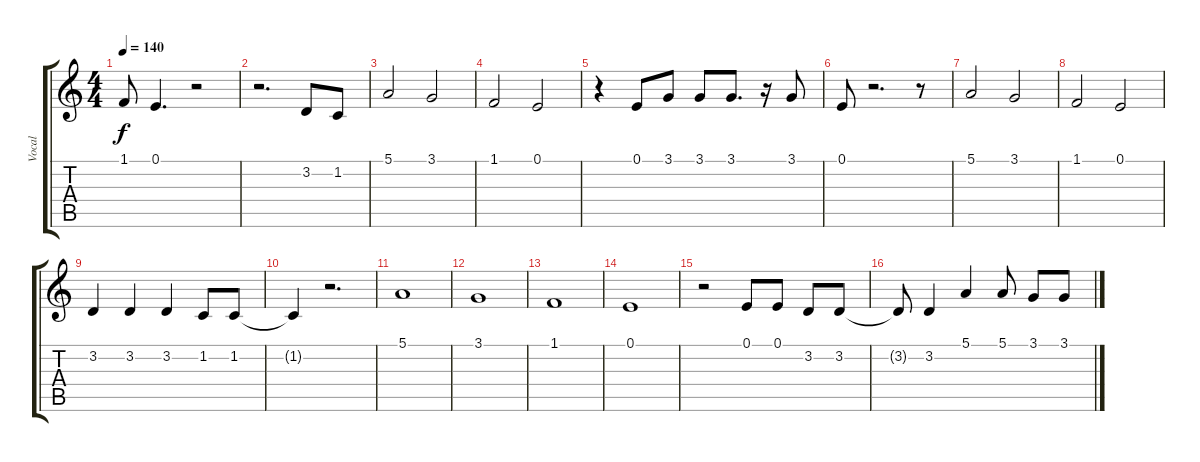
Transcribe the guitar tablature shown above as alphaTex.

\track ("Vocal" "Vocal") {instrument stringensemble1}
\staff {score tabs}
\tuning (E4 B3 G3 D3 A2 E2) {hide}
\ts (4 4)
\tempo 140
\clef g2
\ks c
1.1.8{dy f} 0.1.4{d} r.2 |
r.2{d} 3.2.8 1.2.8 |
5.1.2 3.1.2 |
1.1.2 0.1.2 |
r.4 0.1.8 3.1.8 3.1.8 3.1.8{d} r.16 3.1.8 |
0.1.8 r.2{d} r.8 |
5.1.2 3.1.2 |
1.1.2 0.1.2 |
3.2.4 3.2.4 3.2.4 1.2.8 1.2.8 |
1.2{t}.4 r.2{d} |
5.1.1 |
3.1.1 |
1.1.1 |
0.1.1 |
r.2 0.1.8 0.1.8 3.2.8 3.2.8 |
3.2{t}.8 3.2.4 5.1.4 5.1.8 3.1.8 3.1.8
